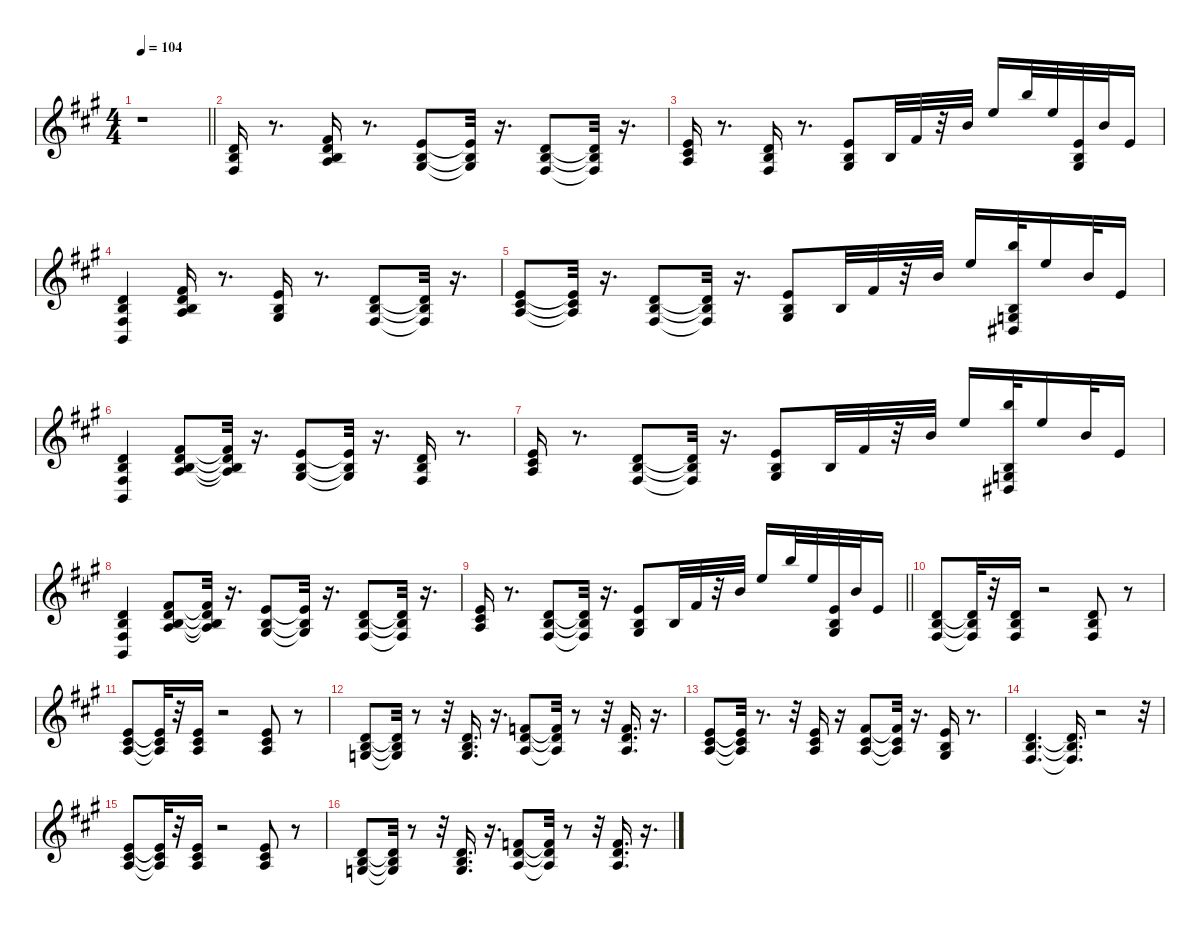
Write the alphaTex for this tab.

\defaultSystemsLayout 4
\hideDynamics
\bracketExtendMode nobrackets
\singleTrackTrackNamePolicy hidden
\multiTrackTrackNamePolicy hidden
\otherSystemsTrackNameOrientation horizontal
\track ("Piano   " "pno.") {instrument acousticgrandpiano}
\staff {score}
\tuning (E4 B3 G3 D3 A2 E2)
\ts (4 4)
\tempo 104
\clef g2
\barLineRight lightlight
\ks a
r.1{dy mf instrument acousticgrandpiano beam Down} |
(3.2{acc forcenatural} 4.3{acc forcenatural} 4.4{acc #}).16{beam Up} r.8{d beam Up} (0.2{acc forcenatural} 11.3{acc #} 12.4{acc forcenatural} 12.5{acc forcenatural}).16{beam Up} r.8{d beam Up} (0.1{acc forcenatural} 0.2{acc forcenatural} 11.5{acc #}).8{beam Up} (0.1{t acc forcenatural} 0.2{t acc forcenatural} 11.5{t acc #}).32{dy f beam Up} r.16{d beam Up} (0.2{acc forcenatural} 7.3{acc forcenatural} 9.5{acc #}).8{dy mf beam Up} (0.2{t acc forcenatural} 7.3{t acc forcenatural} 9.5{t acc #}).32{dy f beam Up} r.16{d beam Up} |
(0.1{acc forcenatural} 6.3{acc #} 7.4{acc forcenatural}).16{dy mf beam Up} r.8{d beam Up} (3.2{acc forcenatural} 4.3{acc forcenatural} 4.4{acc #}).16{beam Up} r.8{d beam Up} (0.1{acc forcenatural} 0.2{acc forcenatural} 1.3{acc #}).8{beam Up} 0.2{acc forcenatural}.32{dy f beam Up} 2.1{acc #}.32{beam Up} r.32{beam Up} 7.1{acc forcenatural}.32{beam Up} 12.1{acc forcenatural}.16{beam Up} 19.1{acc forcenatural}.32{beam Up} 17.2{acc forcenatural}.32{beam Up} (14.4{acc forcenatural} 14.5{acc forcenatural} 16.6{acc #}).32{beam Up} 16.3{acc forcenatural}.32{beam Up} 14.4{acc forcenatural}.16{beam Up} |
(7.3{acc forcenatural} 9.4{acc forcenatural} 9.5{acc #} 7.6{acc forcenatural}).4{dy mf beam Up} (0.2{acc forcenatural} 11.3{acc #} 12.4{acc forcenatural} 12.5{acc forcenatural}).16{beam Up} r.8{d beam Up} (0.1{acc forcenatural} 0.2{acc forcenatural} 11.5{acc #}).16{beam Up} r.8{d beam Up} (7.3{acc forcenatural} 9.4{acc forcenatural} 9.5{acc #}).8{beam Up} (7.3{t acc forcenatural} 9.4{t acc forcenatural} 9.5{t acc #}).32{dy f beam Up} r.16{d beam Up} |
(0.1{acc forcenatural} 6.3{acc #} 7.4{acc forcenatural}).8{dy mf beam Up} (0.1{t acc forcenatural} 6.3{t acc #} 7.4{t acc forcenatural}).32{dy f beam Up} r.16{d beam Up} (0.2{acc forcenatural} 7.3{acc forcenatural} 9.5{acc #}).8{dy mf beam Up} (0.2{t acc forcenatural} 7.3{t acc forcenatural} 9.5{t acc #}).32{dy f beam Up} r.16{d beam Up} (0.1{acc forcenatural} 0.2{acc forcenatural} 6.4{acc #}).8{dy mf beam Up} 0.2{acc forcenatural}.32{dy f beam Up} 2.1{acc #}.32{beam Up} r.32{beam Up} 7.1{acc forcenatural}.32{beam Up} 12.1{acc forcenatural}.16{beam Up} (19.1{acc forcenatural} 0.3{acc forcenatural} 14.5{acc forcenatural} 11.6{acc #}).32{beam Up} 12.1{acc forcenatural}.16{beam Up} 12.2{acc forcenatural}.32{beam Up} 9.3{acc forcenatural}.16{beam Up} |
(7.3{acc forcenatural} 9.4{acc forcenatural} 9.5{acc #} 7.6{acc forcenatural}).4{dy mf beam Up} (0.2{acc forcenatural} 11.3{acc #} 12.4{acc forcenatural} 12.5{acc forcenatural}).8{beam Up} (0.2{t acc forcenatural} 11.3{t acc #} 12.4{t acc forcenatural} 12.5{t acc forcenatural}).32{dy f beam Up} r.16{d beam Up} (0.1{acc forcenatural} 0.2{acc forcenatural} 11.5{acc #}).8{dy mf beam Up} (0.1{t acc forcenatural} 0.2{t acc forcenatural} 11.5{t acc #}).32{dy f beam Up} r.16{d beam Up} (7.3{acc forcenatural} 9.4{acc forcenatural} 9.5{acc #}).16{dy mf beam Up} r.8{d beam Up} |
(0.1{acc forcenatural} 6.3{acc #} 7.4{acc forcenatural}).16{beam Up} r.8{d beam Up} (0.2{acc forcenatural} 7.3{acc forcenatural} 9.5{acc #}).8{beam Up} (0.2{t acc forcenatural} 7.3{t acc forcenatural} 9.5{t acc #}).32{dy f beam Up} r.16{d beam Up} (0.1{acc forcenatural} 0.2{acc forcenatural} 6.4{acc #}).8{dy mf beam Up} 0.2{acc forcenatural}.32{dy f beam Up} 2.1{acc #}.32{beam Up} r.32{beam Up} 7.1{acc forcenatural}.32{beam Up} 12.1{acc forcenatural}.16{beam Up} (19.1{acc forcenatural} 0.3{acc forcenatural} 14.5{acc forcenatural} 11.6{acc #}).32{beam Up} 12.1{acc forcenatural}.16{beam Up} 12.2{acc forcenatural}.32{beam Up} 9.3{acc forcenatural}.16{beam Up} |
(7.3{acc forcenatural} 9.4{acc forcenatural} 9.5{acc #} 7.6{acc forcenatural}).4{dy mf beam Up} (0.2{acc forcenatural} 11.3{acc #} 12.4{acc forcenatural} 12.5{acc forcenatural}).8{beam Up} (0.2{t acc forcenatural} 11.3{t acc #} 12.4{t acc forcenatural} 12.5{t acc forcenatural}).32{dy f beam Up} r.16{d beam Up} (0.1{acc forcenatural} 0.2{acc forcenatural} 11.5{acc #}).8{dy mf beam Up} (0.1{t acc forcenatural} 0.2{t acc forcenatural} 11.5{t acc #}).32{dy f beam Up} r.16{d beam Up} (7.3{acc forcenatural} 9.4{acc forcenatural} 9.5{acc #}).8{dy mf beam Up} (7.3{t acc forcenatural} 9.4{t acc forcenatural} 9.5{t acc #}).32{dy f beam Up} r.16{d beam Up} |
\barLineRight lightlight
(0.1{acc forcenatural} 6.3{acc #} 7.4{acc forcenatural}).16{dy mf beam Up} r.8{d beam Up} (0.2{acc forcenatural} 7.3{acc forcenatural} 9.5{acc #}).8{beam Up} (0.2{t acc forcenatural} 7.3{t acc forcenatural} 9.5{t acc #}).32{dy f beam Up} r.16{d beam Up} (0.1{acc forcenatural} 0.2{acc forcenatural} 6.4{acc #}).8{dy mf beam Up} 0.2{acc forcenatural}.32{dy f beam Up} 2.1{acc #}.32{beam Up} r.32{beam Up} 7.1{acc forcenatural}.32{beam Up} 12.1{acc forcenatural}.16{beam Up} 19.1{acc forcenatural}.32{beam Up} 17.2{acc forcenatural}.32{beam Up} (14.4{acc forcenatural} 14.5{acc forcenatural} 16.6{acc #}).32{beam Up} 16.3{acc forcenatural}.32{beam Up} 14.4{acc forcenatural}.16{beam Up} |
(12.4{acc forcenatural} 14.5{acc forcenatural} 14.6{acc #}).8{dy mf beam Up} (12.4{t acc forcenatural} 14.5{t acc forcenatural} 14.6{t acc #}).32{dy f beam Up} r.32{beam Up} (12.4{acc forcenatural} 14.5{acc forcenatural} 14.6{acc #}).16{beam Up} r.2{beam Up} (12.4{acc forcenatural} 14.5{acc forcenatural} 14.6{acc #}).8{beam Up} r.8{beam Up} |
(0.1{acc forcenatural} 11.4{acc #} 12.5{acc forcenatural}).8{dy mf beam Up} (0.1{t acc forcenatural} 11.4{t acc #} 12.5{t acc forcenatural}).32{dy f beam Up} r.32{beam Up} (0.1{acc forcenatural} 11.4{acc #} 12.5{acc forcenatural}).16{beam Up} r.2{beam Up} (0.1{acc forcenatural} 11.4{acc #} 12.5{acc forcenatural}).8{beam Up} r.8{beam Up} |
(0.2{acc forcenatural} 0.3{acc forcenatural} 12.4{acc forcenatural}).8{dy mf beam Up} (0.2{t acc forcenatural} 0.3{t acc forcenatural} 12.4{t acc forcenatural}).32{dy f beam Up} r.8{beam Up} r.32{beam Up} (0.2{acc forcenatural} 0.3{acc forcenatural} 12.4{acc forcenatural}).16{d beam Up} r.16{d beam Up} (6.2{acc forcenatural} 7.3{acc forcenatural} 7.4{acc forcenatural}).8{dy mf beam Up} (6.2{t acc forcenatural} 7.3{t acc forcenatural} 7.4{t acc forcenatural}).32{dy f beam Up} r.8{beam Up} r.32{beam Up} (6.2{acc forcenatural} 7.3{acc forcenatural} 7.4{acc forcenatural}).16{d beam Up} r.16{d beam Up} |
(0.1{acc forcenatural} 6.3{acc #} 7.4{acc forcenatural}).8{dy mf beam Up} (0.1{t acc forcenatural} 6.3{t acc #} 7.4{t acc forcenatural}).32{dy f beam Up} r.8{d beam Up} r.32{beam Up} (0.1{acc forcenatural} 6.3{acc #} 7.4{acc forcenatural}).16{beam Up} r.16{beam Up} (7.2{acc #} 6.3{acc #} 7.4{acc forcenatural}).8{dy mf beam Up} (7.2{t acc #} 6.3{t acc #} 7.4{t acc forcenatural}).32{dy f beam Up} r.16{d beam Up} (0.1{acc forcenatural} 0.2{acc forcenatural} 6.4{acc #}).16{dy mf beam Up} r.8{d beam Up} |
(3.2{acc forcenatural} 4.3{acc forcenatural} 4.4{acc #}).4{d beam Up} (3.2{t acc forcenatural} 4.3{t acc forcenatural} 4.4{t acc #}).16{d dy f beam Up} r.2{beam Up} r.32{beam Up} |
(0.1{acc forcenatural} 2.2{acc #} 2.3{acc forcenatural}).8{dy mf beam Up} (0.1{t acc forcenatural} 2.2{t acc #} 2.3{t acc forcenatural}).32{dy f beam Up} r.32{beam Up} (0.1{acc forcenatural} 2.2{acc #} 2.3{acc forcenatural}).16{beam Up} r.2{beam Up} (0.1{acc forcenatural} 2.2{acc #} 2.3{acc forcenatural}).8{beam Up} r.8{beam Up} |
(3.2{acc forcenatural} 4.3{acc forcenatural} 5.4{acc forcenatural}).8{dy mf beam Up} (3.2{t acc forcenatural} 4.3{t acc forcenatural} 5.4{t acc forcenatural}).32{dy f beam Up} r.8{beam Up} r.32{beam Up} (3.2{acc forcenatural} 4.3{acc forcenatural} 5.4{acc forcenatural}).16{d beam Up} r.16{d beam Up} (1.1{acc forcenatural} 3.2{acc forcenatural} 2.3{acc forcenatural}).8{dy mf beam Up} (1.1{t acc forcenatural} 3.2{t acc forcenatural} 2.3{t acc forcenatural}).32{dy f beam Up} r.8{beam Up} r.32{beam Up} (1.1{acc forcenatural} 3.2{acc forcenatural} 2.3{acc forcenatural}).16{d beam Up} r.16{d beam Up}
